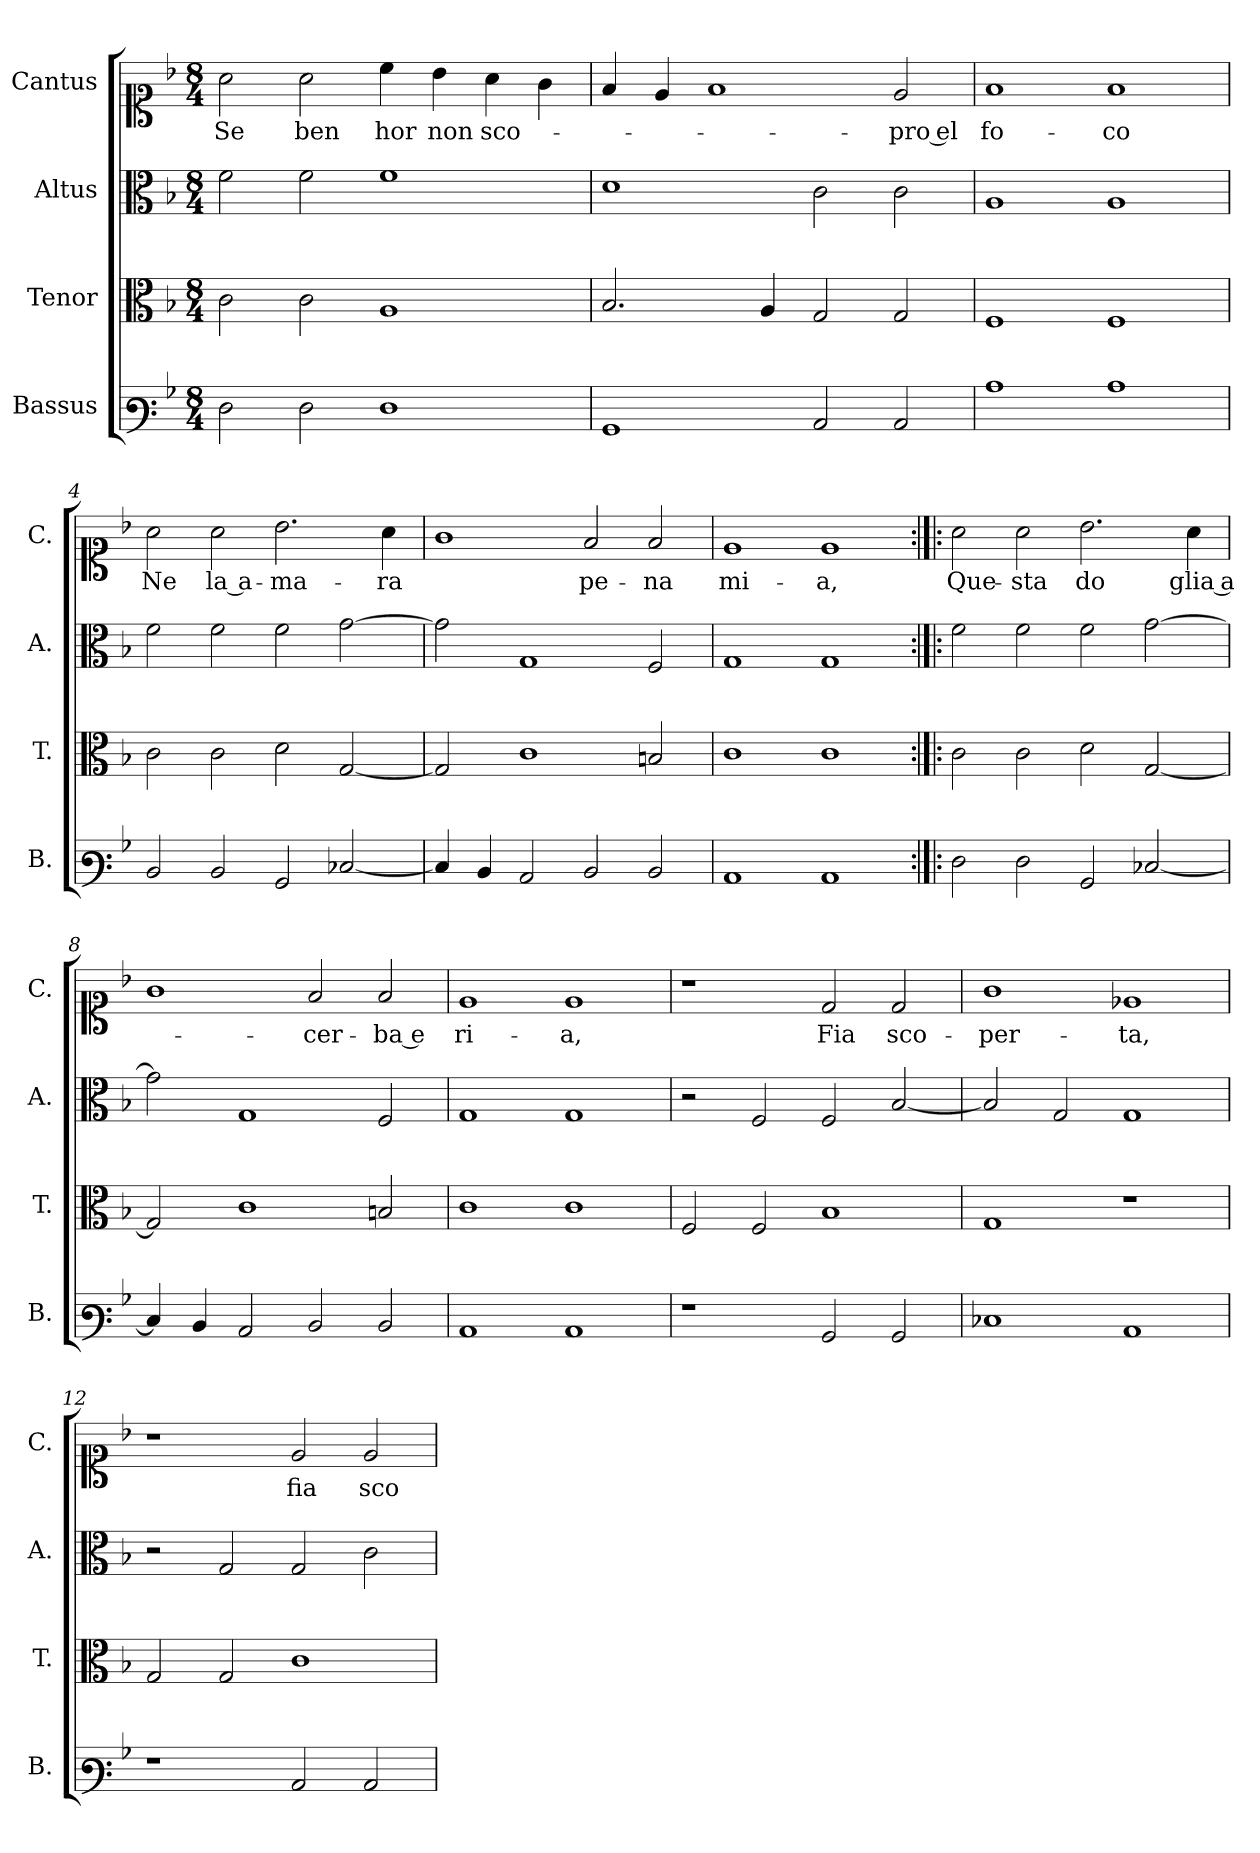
**kern	**kern	**kern	**kern	**text
*part4	*part3	*part2	*part1	*part1
*staff4	*staff3	*staff2	*staff1	*staff1
*I"Bassus	*I"Tenor	*I"Altus	*I"Cantus	*
*I'B.	*I'T.	*I'A.	*I'C.	*
*clefF3	*clefC3	*clefC3	*clefC1	*
*k[b-]	*k[b-]	*k[b-]	*k[b-]	*
*M8/4	*M8/4	*M8/4	*M8/4	*
=1	=1	=1	=1	=1
!	!	!	!	!LO:LY:b
2F\	2c\	2f\	2a\	Se
!	!	!	!	!LO:LY:b
2F\	2c\	2f\	2a\	ben
!	!	!	!	!LO:LY:b
1F	1A	1f	4cc\	hor
!	!	!	!	!LO:LY:b
.	.	.	4b-\	non
!	!	!	!	!LO:LY:b
.	.	.	4a\	sco-
.	.	.	4g\	.
=2	=2	=2	=2	=2
1BB-	2.B-/	1d	4f/	.
.	.	.	4e/	.
.	.	.	1f	.
.	4A/	.	.	.
2C/	2G/	2c\	.	.
!	!	!	!	!LO:LY:b
2C/	2G/	2c\	2e/	-pro el
=3	=3	=3	=3	=3
!	!	!	!	!LO:LY:b
1c	1F	1A	1f	fo-
!	!	!	!	!LO:LY:b
1c	1F	1A	1f	-co
=4	=4	=4	=4	=4
!	!	!	!	!LO:LY:b
2D/	2c\	2f\	2a\	Ne
!	!	!	!	!LO:LY:b
2D/	2c\	2f\	2a\	la a-
!	!	!	!	!LO:LY:b
2BB-/	2d\	2f\	2.b-\	-ma-
[2E-X/	[2G/	[2g\	.	.
!	!	!	!	!LO:LY:b
.	.	.	4a\	-ra
=5	=5	=5	=5	=5
4E-/]	2G/]	2g\]	1g	.
4D/	.	.	.	.
2C/	1c	1G	.	.
!	!	!	!	!LO:LY:b
2D/	.	.	2f/	pe-
!	!	!	!	!LO:LY:b
2D/	2Bn/	2F/	2f/	-na
!!LO:LB:g=z
=6	=6	=6	=6	=6
!	!	!	!	!LO:LY:b
1C	1c	1G	1e	mi-
!	!	!	!	!LO:LY:b
1C	1c	1G	1e	-a,
=7:|!|:	=7:|!|:	=7:|!|:	=7:|!|:	=7:|!|:
!	!	!	!	!LO:LY:b
2F\	2c\	2f\	2a\	Que-
!	!	!	!	!LO:LY:b
2F\	2c\	2f\	2a\	-sta
!	!	!	!	!LO:LY:b
2BB-/	2d\	2f\	2.b-\	do
[2E-X/	[2G/	[2g\	.	.
!	!	!	!	!LO:LY:b
.	.	.	4a\	glia a-
=8	=8	=8	=8	=8
4E-/]	2G/]	2g\]	1g	.
4D/	.	.	.	.
2C/	1c	1G	.	.
!	!	!	!	!LO:LY:b
2D/	.	.	2f/	-cer-
!	!	!	!	!LO:LY:b
2D/	2Bn/	2F/	2f/	-ba e
=9	=9	=9	=9	=9
!	!	!	!	!LO:LY:b
1C	1c	1G	1e	ri-
!	!	!	!	!LO:LY:b
1C	1c	1G	1e	-a,
=10	=10	=10	=10	=10
1r	2F/	2r	1r	.
.	2F/	2F/	.	.
!	!	!	!	!LO:LY:b
2BB-/	1B-	2F/	2d/	Fia
!	!	!	!	!LO:LY:b
2BB-/	.	[2B-/	2d/	sco-
=11	=11	=11	=11	=11
!	!	!	!	!LO:LY:b
1E-X	1G	2B-/]	1g	-per-
.	.	2G/	.	.
!	!	!	!	!LO:LY:b
1C	1r	1G	1e-X	-ta,
!!LO:LB:g=z
=12	=12	=12	=12	=12
1r	2G/	2r	1r	.
.	2G/	2G/	.	.
!	!	!	!	!LO:LY:b
2C/	1c	2G/	2e/	fia
!	!	!	!	!LO:LY:b
2C/	.	2c\	2e/	sco-
=	=	=	=	=
*-	*-	*-	*-	*-
